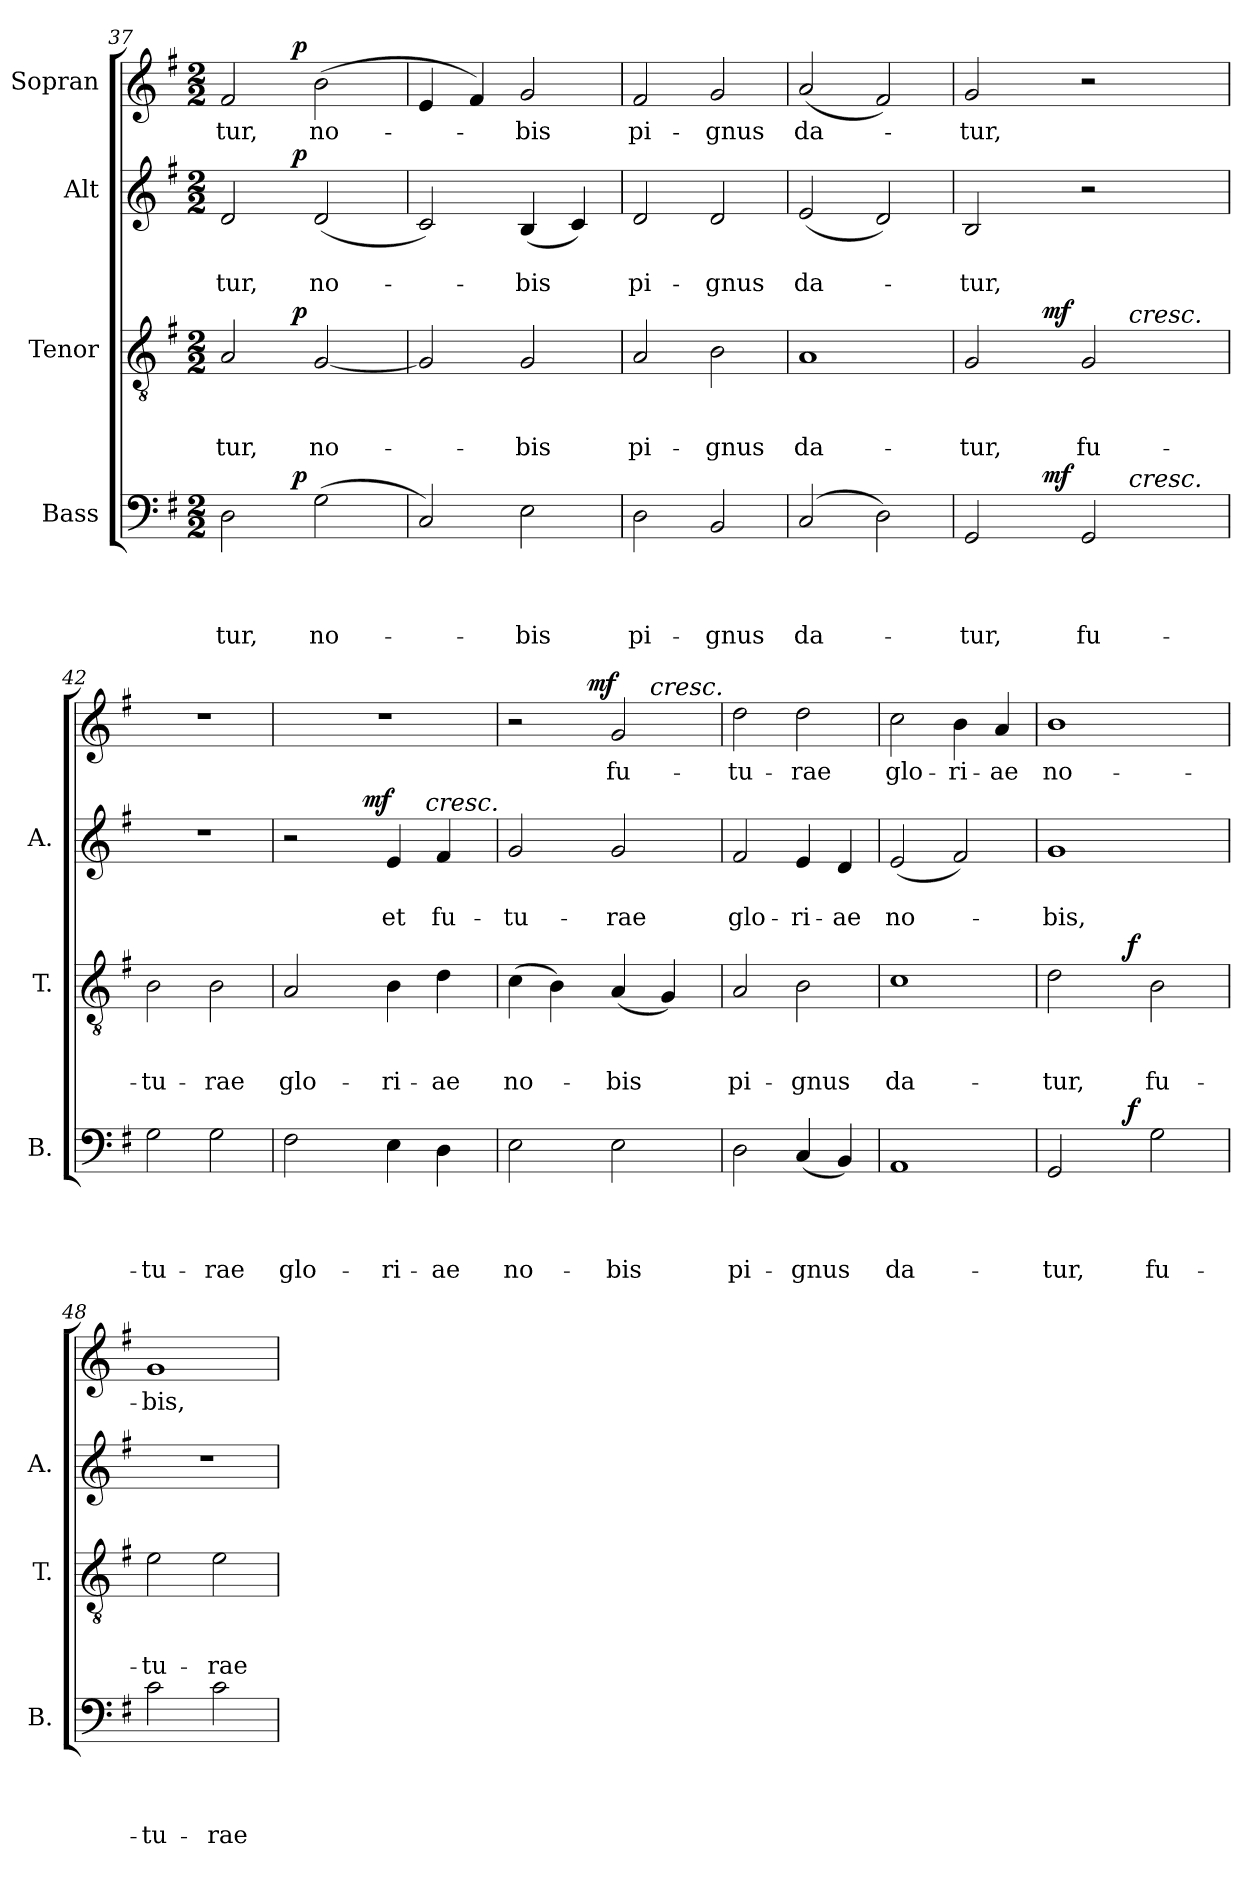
**kern	**text	**text	**text	**text	**dynam	**kern	**text	**text	**text	**dynam	**kern	**text	**text	**dynam	**kern	**text	**dynam
*part4	*part4	*part4	*part4	*part4	*part4	*part3	*part3	*part3	*part3	*part3	*part2	*part2	*part2	*part2	*part1	*part1	*part1
*staff4	*staff4	*staff4	*staff4	*staff4	*staff4	*staff3	*staff3	*staff3	*staff3	*staff3	*staff2	*staff2	*staff2	*staff2	*staff1	*staff1	*staff1
*I"Bass	*	*	*	*	*	*I"Tenor	*	*	*	*	*I"Alt	*	*	*	*I"Sopran	*	*
*I'B.	*	*	*	*	*	*I'T.	*	*	*	*	*I'A.	*	*	*	*	*	*
!!LO:PB:g=z
*clefF4	*	*	*	*	*	*clefGv2	*	*	*	*	*clefG2	*	*	*	*clefG2	*	*
*k[f#]	*	*	*	*	*	*k[f#]	*	*	*	*	*k[f#]	*	*	*	*k[f#]	*	*
*G:	*	*	*	*	*	*G:	*	*	*	*	*G:	*	*	*	*G:	*	*
*M2/2	*	*	*	*	*	*M2/2	*	*	*	*	*M2/2	*	*	*	*M2/2	*	*
=37	=37	=37	=37	=37	=37	=37	=37	=37	=37	=37	=37	=37	=37	=37	=37	=37	=37
*^	*	*	*	*	*	*^	*	*	*	*	*^	*	*	*	*^	*	*
2D\	4..ryy	.	.	.	-tur,	.	2A/	4..ryy	.	.	-tur,	.	2d/	4..ryy	.	-tur,	.	2f#/	4..ryy	-tur,	.
!	!	!	!	!	!	!LO:DY:a	!	!	!	!	!	!LO:DY:a	!	!	!	!	!LO:DY:a	!	!	!	!LO:DY:a
.	2ryy	.	.	.	.	p	.	2ryy	.	.	.	p	.	2ryy	.	.	p	.	2ryy	.	p
(2G\	.	.	.	.	no-	.	[2G/	.	.	.	no-	.	(2d/	.	.	no-	.	(2b\	.	no-	.
.	16ryy	.	.	.	.	.	.	16ryy	.	.	.	.	.	16ryy	.	.	.	.	16ryy	.	.
*v	*v	*	*	*	*	*	*	*	*	*	*	*	*v	*v	*	*	*	*v	*v	*	*
*	*	*	*	*	*	*v	*v	*	*	*	*	*	*	*	*	*	*	*
=38	=38	=38	=38	=38	=38	=38	=38	=38	=38	=38	=38	=38	=38	=38	=38	=38	=38
2C/)	.	.	.	.	.	2G/]	.	.	.	.	2c/)	.	.	.	4e/	.	.
.	.	.	.	.	.	.	.	.	.	.	.	.	.	.	4f#/)	.	.
2E\	.	.	.	-bis	.	2G/	.	.	-bis	.	(4B/	.	-bis	.	2g/	-bis	.
.	.	.	.	.	.	.	.	.	.	.	4c/)	.	.	.	.	.	.
=39	=39	=39	=39	=39	=39	=39	=39	=39	=39	=39	=39	=39	=39	=39	=39	=39	=39
2D\	.	.	.	pi-	.	2A/	.	.	pi-	.	2d/	.	pi-	.	2f#/	pi-	.
2BB/	.	.	.	-gnus	.	2B\	.	.	-gnus	.	2d/	.	-gnus	.	2g/	-gnus	.
=40	=40	=40	=40	=40	=40	=40	=40	=40	=40	=40	=40	=40	=40	=40	=40	=40	=40
(2C/	.	.	.	da-	.	1A	.	.	da-	.	(2e/	.	da-	.	(2a/	da-	.
2D\)	.	.	.	.	.	.	.	.	.	.	2d/)	.	.	.	2f#/)	.	.
=41	=41	=41	=41	=41	=41	=41	=41	=41	=41	=41	=41	=41	=41	=41	=41	=41	=41
*^	*	*	*	*	*	*^	*	*	*	*	*	*	*	*	*	*	*
*	*^	*	*	*	*	*	*	*^	*	*	*	*	*	*	*	*	*	*	*
2GG/	4ryy	2ryy	.	.	.	-tur,	.	2G/	4ryy	2ryy	.	.	-tur,	.	2B/	.	-tur,	.	2g/	-tur,	.
.	16.ryy	.	.	.	.	.	.	.	16.ryy	.	.	.	.	.	.	.	.	.	.	.	.
!	!	!	!	!	!	!	!LO:DY:a	!	!	!	!	!	!	!LO:DY:a	!	!	!	!	!	!	!
.	2ryy	.	.	.	.	.	mf	.	2ryy	.	.	.	.	mf	.	.	.	.	.	.	.
2GG/	.	8ryy	.	.	.	fu-	.	2G/	.	8ryy	.	.	fu-	.	2r	.	.	.	2r	.	.
.	.	32ryy	.	.	.	.	.	.	.	32ryy	.	.	.	.	.	.	.	.	.	.	.
!	!	!	!	!	!	!	!	!	!	!LO:TX:a:i:t=cresc.	!	!	!	!	!	!	!	!	!	!	!
!	!	!LO:TX:a:i:t=cresc.	!	!	!	!	!	!	!	!	!	!	!	!	!	!	!	!	!	!	!
.	.	4ryy	.	.	.	.	.	.	.	4ryy	.	.	.	.	.	.	.	.	.	.	.
.	8ryy	.	.	.	.	.	.	.	8ryy	.	.	.	.	.	.	.	.	.	.	.	.
.	.	16.ryy	.	.	.	.	.	.	.	16.ryy	.	.	.	.	.	.	.	.	.	.	.
.	32ryy	.	.	.	.	.	.	.	32ryy	.	.	.	.	.	.	.	.	.	.	.	.
*v	*v	*v	*	*	*	*	*	*	*	*	*	*	*	*	*	*	*	*	*	*	*
*	*	*	*	*	*	*v	*v	*v	*	*	*	*	*	*	*	*	*	*	*
=42	=42	=42	=42	=42	=42	=42	=42	=42	=42	=42	=42	=42	=42	=42	=42	=42	=42
2G\	.	.	.	-tu-	.	2B\	.	.	-tu-	.	1r	.	.	.	1r	.	.
2G\	.	.	.	-rae	.	2B\	.	.	-rae	.	.	.	.	.	.	.	.
!!LO:LB:g=z
=43	=43	=43	=43	=43	=43	=43	=43	=43	=43	=43	=43	=43	=43	=43	=43	=43	=43
*	*	*	*	*	*	*	*	*	*	*	*^	*	*	*	*	*	*
*	*	*	*	*	*	*	*	*	*	*	*	*^	*	*	*	*	*	*
2F#\	.	.	.	glo-	.	2A/	.	.	glo-	.	2r	4ryy	2ryy	.	.	.	1r	.	.
.	.	.	.	.	.	.	.	.	.	.	.	8ryy	.	.	.	.	.	.	.
.	.	.	.	.	.	.	.	.	.	.	.	32ryy	.	.	.	.	.	.	.
!	!	!	!	!	!	!	!	!	!	!	!	!	!	!	!	!LO:DY:a	!	!	!
.	.	.	.	.	.	.	.	.	.	.	.	2ryy	.	.	.	mf	.	.	.
4E\	.	.	.	-ri-	.	4B\	.	.	-ri-	.	4e/	.	8..ryy	.	et	.	.	.	.
!	!	!	!	!	!	!	!	!	!	!	!	!	!LO:TX:a:i:t=cresc.	!	!	!	!	!	!
.	.	.	.	.	.	.	.	.	.	.	.	.	4ryy	.	.	.	.	.	.
4D\	.	.	.	-ae	.	4d\	.	.	-ae	.	4f#/	.	.	.	fu-	.	.	.	.
.	.	.	.	.	.	.	.	.	.	.	.	16.ryy	.	.	.	.	.	.	.
.	.	.	.	.	.	.	.	.	.	.	.	.	32ryy	.	.	.	.	.	.
*	*	*	*	*	*	*	*	*	*	*	*v	*v	*v	*	*	*	*	*	*
=44	=44	=44	=44	=44	=44	=44	=44	=44	=44	=44	=44	=44	=44	=44	=44	=44	=44
*	*	*	*	*	*	*	*	*	*	*	*	*	*	*	*^	*	*
*	*	*	*	*	*	*	*	*	*	*	*	*	*	*	*	*^	*	*
2E\	.	.	.	no-	.	(4c\	.	.	no-	.	2g/	.	-tu-	.	2r	4ryy	2ryy	.	.
.	.	.	.	.	.	4B\)	.	.	.	.	.	.	.	.	.	8ryy	.	.	.
.	.	.	.	.	.	.	.	.	.	.	.	.	.	.	.	32ryy	.	.	.
!	!	!	!	!	!	!	!	!	!	!	!	!	!	!	!	!	!	!	!LO:DY:a
.	.	.	.	.	.	.	.	.	.	.	.	.	.	.	.	2ryy	.	.	mf
2E\	.	.	.	-bis	.	(4A/	.	.	-bis	.	2g/	.	-rae	.	2g/	.	8..ryy	fu-	.
!	!	!	!	!	!	!	!	!	!	!	!	!	!	!	!	!	!LO:TX:a:i:t=cresc.	!	!
.	.	.	.	.	.	.	.	.	.	.	.	.	.	.	.	.	4ryy	.	.
.	.	.	.	.	.	4G/)	.	.	.	.	.	.	.	.	.	.	.	.	.
.	.	.	.	.	.	.	.	.	.	.	.	.	.	.	.	16.ryy	.	.	.
.	.	.	.	.	.	.	.	.	.	.	.	.	.	.	.	.	32ryy	.	.
*	*	*	*	*	*	*	*	*	*	*	*	*	*	*	*v	*v	*v	*	*
=45	=45	=45	=45	=45	=45	=45	=45	=45	=45	=45	=45	=45	=45	=45	=45	=45	=45
2D\	.	.	.	pi-	.	2A/	.	.	pi-	.	2f#/	.	glo-	.	2dd\	-tu-	.
(4C/	.	.	.	-gnus	.	2B\	.	.	-gnus	.	4e/	.	-ri-	.	2dd\	-rae	.
4BB/)	.	.	.	.	.	.	.	.	.	.	4d/	.	-ae	.	.	.	.
=46	=46	=46	=46	=46	=46	=46	=46	=46	=46	=46	=46	=46	=46	=46	=46	=46	=46
1AA	.	.	.	da-	.	1c	.	.	da-	.	(2e/	.	no-	.	2cc\	glo-	.
.	.	.	.	.	.	.	.	.	.	.	2f#/)	.	.	.	4b\	-ri-	.
.	.	.	.	.	.	.	.	.	.	.	.	.	.	.	4a/	-ae	.
=47	=47	=47	=47	=47	=47	=47	=47	=47	=47	=47	=47	=47	=47	=47	=47	=47	=47
*^	*	*	*	*	*	*^	*	*	*	*	*	*	*	*	*	*	*
2GG/	4ryy	.	.	.	-tur,	.	2d\	4ryy	.	.	-tur,	.	1g	.	-bis,	.	1b	no-	.
.	8ryy	.	.	.	.	.	.	8ryy	.	.	.	.	.	.	.	.	.	.	.
.	32ryy	.	.	.	.	.	.	32ryy	.	.	.	.	.	.	.	.	.	.	.
!	!	!	!	!	!	!LO:DY:a	!	!	!	!	!	!LO:DY:a	!	!	!	!	!	!	!
.	2ryy	.	.	.	.	f	.	2ryy	.	.	.	f	.	.	.	.	.	.	.
2G\	.	.	.	.	fu-	.	2B\	.	.	.	fu-	.	.	.	.	.	.	.	.
.	16.ryy	.	.	.	.	.	.	16.ryy	.	.	.	.	.	.	.	.	.	.	.
*v	*v	*	*	*	*	*	*	*	*	*	*	*	*	*	*	*	*	*	*
*	*	*	*	*	*	*v	*v	*	*	*	*	*	*	*	*	*	*	*
=48	=48	=48	=48	=48	=48	=48	=48	=48	=48	=48	=48	=48	=48	=48	=48	=48	=48
2c\	.	.	.	-tu-	.	2e\	.	.	-tu-	.	1r	.	.	.	1g	-bis,	.
2c\	.	.	.	-rae	.	2e\	.	.	-rae	.	.	.	.	.	.	.	.
=	=	=	=	=	=	=	=	=	=	=	=	=	=	=	=	=	=
*-	*-	*-	*-	*-	*-	*-	*-	*-	*-	*-	*-	*-	*-	*-	*-	*-	*-
